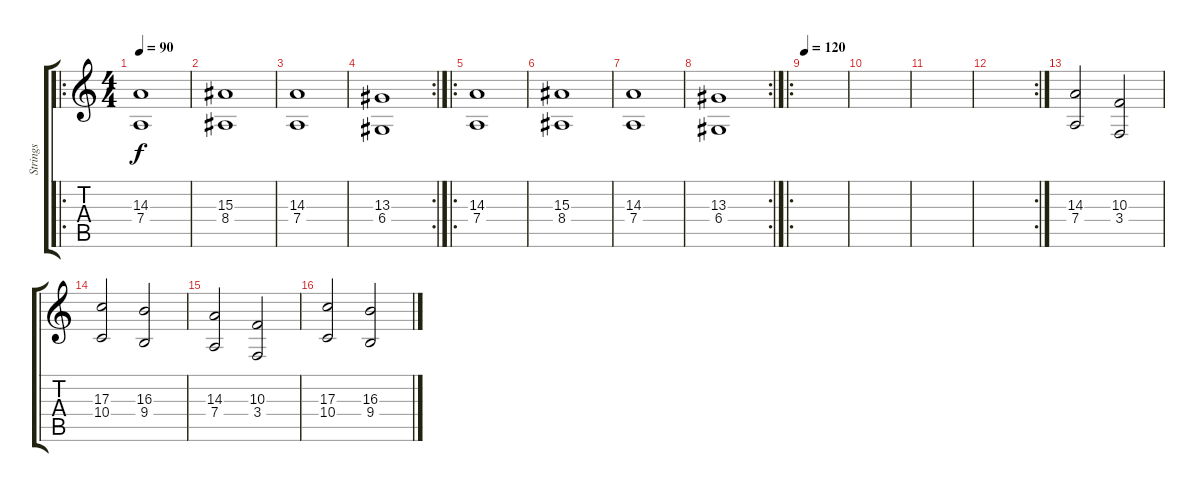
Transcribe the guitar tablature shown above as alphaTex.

\track ("Strings" "Strings") {instrument stringensemble2}
\staff {score tabs}
\tuning (E4 B3 G3 D3 A2 E2) {hide}
\ro
\ts (4 4)
\tempo 90
\clef g2
\ks c
(14.3 7.4).1{dy f} |
(15.3 8.4).1 |
(14.3 7.4).1 |
\rc 2
(13.3 6.4).1 |
\ro
(14.3 7.4).1 |
(15.3 8.4).1 |
(14.3 7.4).1 |
\rc 2
(13.3 6.4).1 |
\ro
\tempo 120
|
|
|
\rc 2
|
(14.3 7.4).2 (10.3 3.4).2 |
(17.3 10.4).2 (16.3 9.4).2 |
(14.3 7.4).2 (10.3 3.4).2 |
(17.3 10.4).2 (16.3 9.4).2
